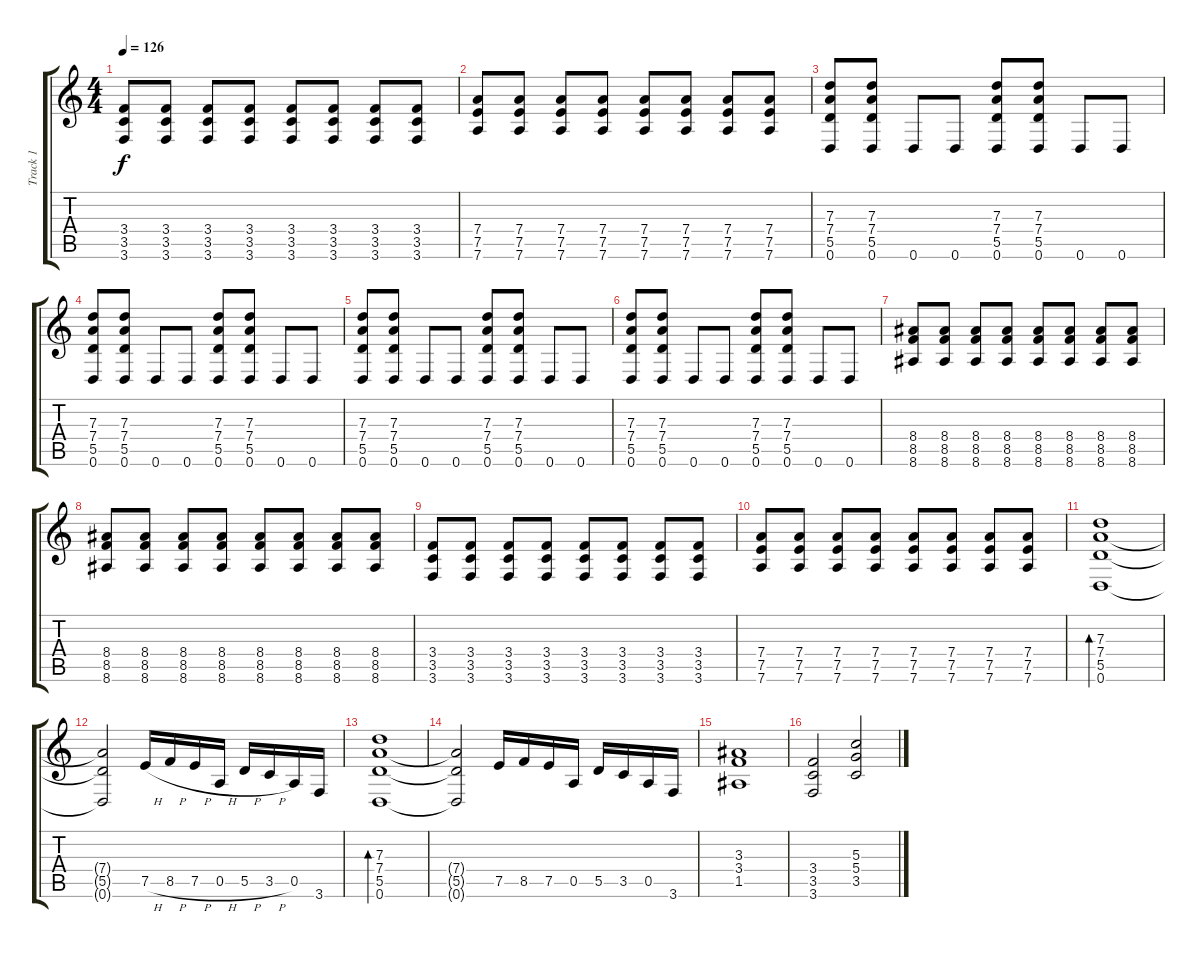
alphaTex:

\track ("Track 1" "Track 1") {instrument overdrivenguitar}
\staff {score tabs}
\tuning (E4 B3 G3 D3 A2 D2) {hide}
\ts (4 4)
\tempo 126
\clef g2
\ks c
(3.4 3.5 3.6).8{dy f} (3.4 3.5 3.6).8 (3.4 3.5 3.6).8 (3.4 3.5 3.6).8 (3.4 3.5 3.6).8 (3.4 3.5 3.6).8 (3.4 3.5 3.6).8 (3.4 3.5 3.6).8 |
(7.4 7.5 7.6).8 (7.4 7.5 7.6).8 (7.4 7.5 7.6).8 (7.4 7.5 7.6).8 (7.4 7.5 7.6).8 (7.4 7.5 7.6).8 (7.4 7.5 7.6).8 (7.4 7.5 7.6).8 |
(7.3 7.4 5.5 0.6).8 (7.3 7.4 5.5 0.6).8 0.6.8 0.6.8 (7.3 7.4 5.5 0.6).8 (7.3 7.4 5.5 0.6).8 0.6.8 0.6.8 |
(7.3 7.4 5.5 0.6).8 (7.3 7.4 5.5 0.6).8 0.6.8 0.6.8 (7.3 7.4 5.5 0.6).8 (7.3 7.4 5.5 0.6).8 0.6.8 0.6.8 |
(7.3 7.4 5.5 0.6).8 (7.3 7.4 5.5 0.6).8 0.6.8 0.6.8 (7.3 7.4 5.5 0.6).8 (7.3 7.4 5.5 0.6).8 0.6.8 0.6.8 |
(7.3 7.4 5.5 0.6).8 (7.3 7.4 5.5 0.6).8 0.6.8 0.6.8 (7.3 7.4 5.5 0.6).8 (7.3 7.4 5.5 0.6).8 0.6.8 0.6.8 |
(8.4 8.5 8.6).8 (8.4 8.5 8.6).8 (8.4 8.5 8.6).8 (8.4 8.5 8.6).8 (8.4 8.5 8.6).8 (8.4 8.5 8.6).8 (8.4 8.5 8.6).8 (8.4 8.5 8.6).8 |
(8.4 8.5 8.6).8 (8.4 8.5 8.6).8 (8.4 8.5 8.6).8 (8.4 8.5 8.6).8 (8.4 8.5 8.6).8 (8.4 8.5 8.6).8 (8.4 8.5 8.6).8 (8.4 8.5 8.6).8 |
(3.4 3.5 3.6).8 (3.4 3.5 3.6).8 (3.4 3.5 3.6).8 (3.4 3.5 3.6).8 (3.4 3.5 3.6).8 (3.4 3.5 3.6).8 (3.4 3.5 3.6).8 (3.4 3.5 3.6).8 |
(7.4 7.5 7.6).8 (7.4 7.5 7.6).8 (7.4 7.5 7.6).8 (7.4 7.5 7.6).8 (7.4 7.5 7.6).8 (7.4 7.5 7.6).8 (7.4 7.5 7.6).8 (7.4 7.5 7.6).8 |
(7.3 7.4 5.5 0.6).1{bd 240} |
(7.4{t} 5.5{t} 0.6{t}).2 7.5{h}.16 8.5{h}.16 7.5{h}.16 0.5{h}.16 5.5{h}.16 3.5{h}.16 0.5.16 3.6.16 |
(7.3 7.4 5.5 0.6).1{bd 240} |
(7.4{t} 5.5{t} 0.6{t}).2 7.5.16 8.5.16 7.5.16 0.5.16 5.5.16 3.5.16 0.5.16 3.6.16 |
(3.3 3.4 1.5).1 |
(3.4 3.5 3.6).2 (5.3 5.4 3.5).2
